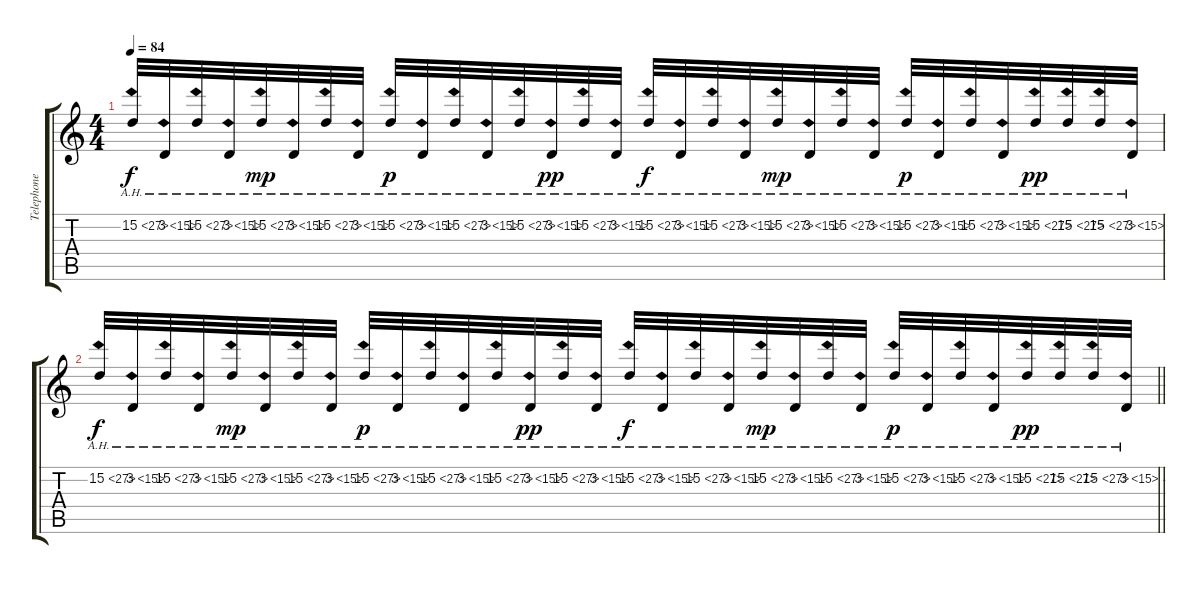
\track ("Telephone effects" "Telephone ") {instrument viola}
\staff {score tabs}
\tuning (E4 B3 G3 D3 A2 E2) {hide}
\ts (4 4)
\tempo 84
\clef g2
\ks c
15.2{ah 12}.32{dy f} 3.2{ah 12}.32 15.2{ah 12}.32 3.2{ah 12}.32 15.2{ah 12}.32{dy mp} 3.2{ah 12}.32 15.2{ah 12}.32 3.2{ah 12}.32 15.2{ah 12}.32{dy p} 3.2{ah 12}.32 15.2{ah 12}.32 3.2{ah 12}.32 15.2{ah 12}.32 3.2{ah 12}.32{dy pp} 15.2{ah 12}.32 3.2{ah 12}.32 15.2{ah 12}.32{dy f} 3.2{ah 12}.32 15.2{ah 12}.32 3.2{ah 12}.32 15.2{ah 12}.32{dy mp} 3.2{ah 12}.32 15.2{ah 12}.32 3.2{ah 12}.32 15.2{ah 12}.32{dy p} 3.2{ah 12}.32 15.2{ah 12}.32 3.2{ah 12}.32 15.2{ah 12}.32{dy pp} 15.2{ah 12}.32 15.2{ah 12}.32 3.2{ah 12}.32 |
\barLineRight lightlight
15.2{ah 12}.32{dy f} 3.2{ah 12}.32 15.2{ah 12}.32 3.2{ah 12}.32 15.2{ah 12}.32{dy mp} 3.2{ah 12}.32 15.2{ah 12}.32 3.2{ah 12}.32 15.2{ah 12}.32{dy p} 3.2{ah 12}.32 15.2{ah 12}.32 3.2{ah 12}.32 15.2{ah 12}.32 3.2{ah 12}.32{dy pp} 15.2{ah 12}.32 3.2{ah 12}.32 15.2{ah 12}.32{dy f} 3.2{ah 12}.32 15.2{ah 12}.32 3.2{ah 12}.32 15.2{ah 12}.32{dy mp} 3.2{ah 12}.32 15.2{ah 12}.32 3.2{ah 12}.32 15.2{ah 12}.32{dy p} 3.2{ah 12}.32 15.2{ah 12}.32 3.2{ah 12}.32 15.2{ah 12}.32{dy pp} 15.2{ah 12}.32 15.2{ah 12}.32 3.2{ah 12}.32
